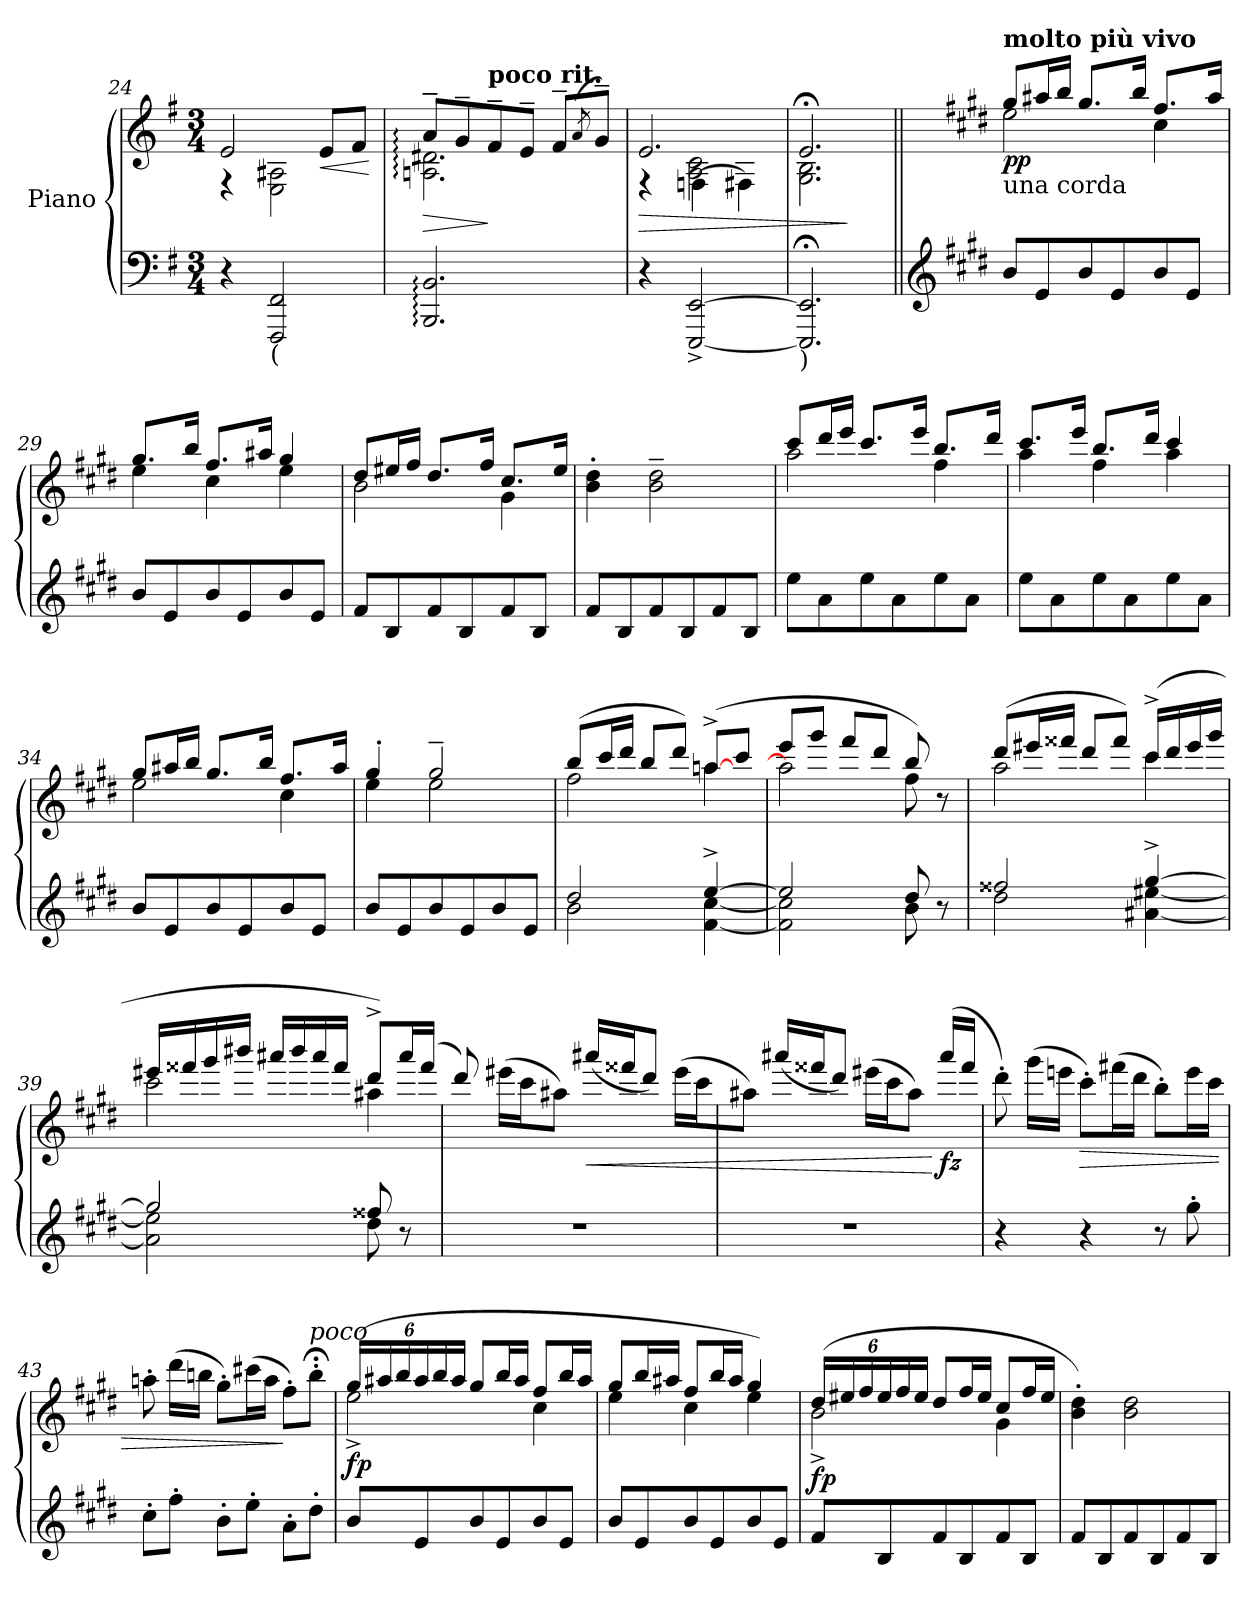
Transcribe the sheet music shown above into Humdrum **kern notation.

**kern	**kern	**dynam
*part1	*part1	*part1
*staff2	*staff1	*staff1/2
*I"Piano	*	*
*clefF4	*clefG2	*
*k[f#]	*k[f#]	*
*M3/4	*M3/4	*
=24	=24	=24
*	*^	*
4r	2e/	4r	.
!LO:TX:b:t=(	!	!	!
2FFF#/ 2FF#/	.	2E\ 2A#X\	.
!	!	!	!LO:HP:b
.	8e/L	.	<
.	8f#/J	.	.
*	*v	*v	*
.	.	[
=25	=25	=25
!	!	!LO:HP:b
*	*^	*
2.BBB/: 2.BB/:	8a:~/L	2.An\: 2.d#X\:	>
.	8g~/	.	.
!	!LO:TX:a:B:t=poco rit.	!	!
.	8f#~/	.	]
.	8e~/J	.	.
.	8f#~/L	.	.
.	(8qa/	.	.
.	8g~/J)	.	.
*	*v	*v	*
=26	=26	=26
!	!	!LO:HP:b
*	*^	*
*	*	*^	*
4r	2.e/	4r	4ryy	>
[2EEE/^ [2EE/^	.	2A\ 2c\	(4Fn\	.
.	.	.	4F#X\)	.
=27	=27	=27	=27	=27
!LO:TX:b:t=)	!	!	!	!
*	*	*v	*v	*
2.EEE/]; 2.EE/];	2.e;</	2.G\ 2.B\	.
*	*v	*v	*
.	.	]
=28||	=28||	=28||
*clefG2	*	*
*k[f#c#g#d#]	*k[f#c#g#d#]	*
*	*^	*
!	!LO:TX:a:B:t=molto più vivo	!	!
!	!LO:TX:b:t=una corda	!	!
!	!	!	!LO:DY:b
8b/L	8gg#/L	2ee\	pp
8e/	16aa#X/L	.	.
.	16bb/JJ	.	.
8b/	8.gg#/L	.	.
8e/	.	.	.
.	16bb/Jk	.	.
8b/	8.ff#/L	4cc#\	.
8e/J	.	.	.
.	16aa#/Jk	.	.
=29	=29	=29	=29
8b/L	8.gg#/L	4ee\	.
8e/	.	.	.
.	16bb/Jk	.	.
8b/	8.ff#/L	4cc#\	.
8e/	.	.	.
.	16aa#X/Jk	.	.
8b/	4gg#/	4ee\	.
8e/J	.	.	.
=30	=30	=30	=30
8f#/L	8dd#/L	2b\	.
8B/	16ee#X/L	.	.
.	16ff#/JJ	.	.
8f#/	8.dd#/L	.	.
8B/	.	.	.
.	16ff#/Jk	.	.
8f#/	8.cc#/L	4g#\	.
8B/J	.	.	.
.	16ee#/Jk	.	.
*	*v	*v	*
=31	=31	=31
8f#/L	4b\' 4dd#\'	.
8B/	.	.
8f#/	2b\~ 2dd#\~	.
8B/	.	.
8f#/	.	.
8B/J	.	.
=32	=32	=32
*	*^	*
8ee\L	8ccc#/L	2aa\	.
8a\	16ddd#/L	.	.
.	16eee/JJ	.	.
8ee\	8.ccc#/L	.	.
8a\	.	.	.
.	16eee/Jk	.	.
8ee\	8.bb/L	4ff#\	.
8a\J	.	.	.
.	16ddd#/Jk	.	.
=33	=33	=33	=33
8ee\L	8.ccc#/L	4aa\	.
8a\	.	.	.
.	16eee/Jk	.	.
8ee\	8.bb/L	4ff#\	.
8a\	.	.	.
.	16ddd#/Jk	.	.
8ee\	4ccc#/	4aa\	.
8a\J	.	.	.
=34	=34	=34	=34
8b/L	8gg#/L	2ee\	.
8e/	16aa#X/L	.	.
.	16bb/JJ	.	.
8b/	8.gg#/L	.	.
8e/	.	.	.
.	16bb/Jk	.	.
8b/	8.ff#/L	4cc#\	.
8e/J	.	.	.
.	16aa#/Jk	.	.
=35	=35	=35	=35
8b/L	4gg#'/	4ee\	.
8e/	.	.	.
8b/	2gg#~/	2ee\	.
8e/	.	.	.
8b/	.	.	.
8e/J	.	.	.
=36	=36	=36	=36
*^	*	*	*
2dd#/	2b\	(8bb/L	2ff#\	.
.	.	16ccc#/L	.	.
.	.	16ddd#/JJ	.	.
.	.	8bb/L	.	.
.	.	8ddd#/J)	.	.
[4ee^/	[4f#\ [4cc#\	([<8aan^/L	4aa\	.
.	.	8ccc#/J	.	.
=37	=37	=37	=37	=37
2ee/]	2f#\] 2cc#\]	8eee/L	2aa\]	.
.	.	8ggg#/J	.	.
.	.	8fff#/L	.	.
.	.	8ddd#/J	.	.
8dd#/	8b\	8bb/)	8ff#\	.
8r	8ryy	8r	8ryy	.
=38	=38	=38	=38	=38
2ff##X/	2dd#\	(8ddd#/L	2aa\	.
.	.	16eee#X/L	.	.
.	.	16fff##X/JJ	.	.
.	.	8ddd#/L	.	.
.	.	8fff##/J)	.	.
[4gg#^/	[4a#X\ [4ee#X\	(16ccc#^/LL	4ccc#\	.
.	.	16ddd#/	.	.
.	.	16eee#/	.	.
.	.	16ggg#/JJ	.	.
=39	=39	=39	=39	=39
2gg#/]	2a#\] 2ee#\]	16eee#X/LL	2ccc#\	.
.	.	16fff##X/	.	.
.	.	16ggg#/	.	.
.	.	16bbb#X/JJ	.	.
.	.	16aaa#X/LL	.	.
.	.	16bbb#/	.	.
.	.	16aaa#/	.	.
.	.	16fff##/JJ	.	.
8ff##X/	8dd#\	8ddd#^/L)	4aa#X\	.
8r	8ryy	16aaa#/L	.	.
.	.	(16fff##/JJ	.	.
*v	*v	*	*	*
*	*v	*v	*
=40	=40	=40
2.r	8ddd#/)	.
.	(<16eee#X\LL	.
.	16ccc#\J	.
.	8aa#X\J)	.
!	!	!LO:HP:b
.	(>16aaa#X/LL	<
.	16fff##X/J	.
.	8ddd#/J)	.
.	(<16eee#\LL	.
.	16ccc#\J	.
=41	=41	=41
2.r	8aa#X\J)	.
.	(>16aaa#X/LL	.
.	16fff##X/J	.
.	8ddd#/J)	.
.	(<16eee#X\LL	.
.	16ccc#\J	.
.	8aa#\J)	.
!	!	!LO:DY:n=1:b
.	(>16aaa#/LL	[ fz
.	16fff##/JJ	.
=42	=42	=42
4r	8ddd#'\)	.
.	(16ggg#\LL	.
.	16eeen\JJ	.
!	!	!LO:HP:b
4r	8ccc#'\L)	>
.	(16fff#X\L	.
.	16ddd#\JJ	.
8r	8bb'\L)	.
8gg#'\	16eee\L	.
.	16ccc#\JJ	.
=43	=43	=43
8cc#'\L	8aan'\	.
8ff#'\J	(16ddd#\LL	.
.	16bbn\JJ	.
8b'\L	8gg#'\L)	.
8ee'\J	(16ccc#X\L	.
.	16aa\JJ	.
8a'\L	8ff#'\L)	]
!	!LO:TX:i:t=poco	!
8dd#'\J	8bb;<'\J	.
=44	=44	=44
*	*Xbrackettup	*
*	*^	*
!	!	!	!LO:DY:b
8b/L	(24gg#/LL	2ee^\	fp
.	24aa#X/	.	.
.	24bb/	.	.
8e/	24aa#/	.	.
.	24bb/	.	.
.	24aa#/JJ	.	.
8b/	8gg#/L	.	.
8e/	16bb/L	.	.
.	16aa#/JJ	.	.
8b/	8ff#/L	4cc#\	.
8e/J	16bb/L	.	.
.	16aa#/JJ	.	.
=45	=45	=45	=45
8b/L	8gg#/L	4ee\	.
8e/	16bb/L	.	.
.	16aa#X/JJ	.	.
8b/	8ff#/L	4cc#\	.
8e/	16bb/L	.	.
.	16aa#/JJ	.	.
8b/	4gg#/)	4ee\	.
8e/J	.	.	.
=46	=46	=46	=46
!	!	!	!LO:DY:b
8f#/L	(24dd#/LL	2b^\	fp
.	24ee#X/	.	.
.	24ff#/	.	.
8B/	24ee#/	.	.
.	24ff#/	.	.
.	24ee#/JJ	.	.
8f#/	8dd#/L	.	.
8B/	16ff#/L	.	.
.	16ee#/JJ	.	.
8f#/	8cc#/L	4g#\	.
8B/J	16ff#/L	.	.
.	16ee#/JJ	.	.
*	*v	*v	*
=47	=47	=47
8f#/L	4b\' 4dd#\')	.
8B/	.	.
8f#/	2b\ 2dd#\	.
8B/	.	.
8f#/	.	.
8B/J	.	.
=	=	=
*-	*-	*-
